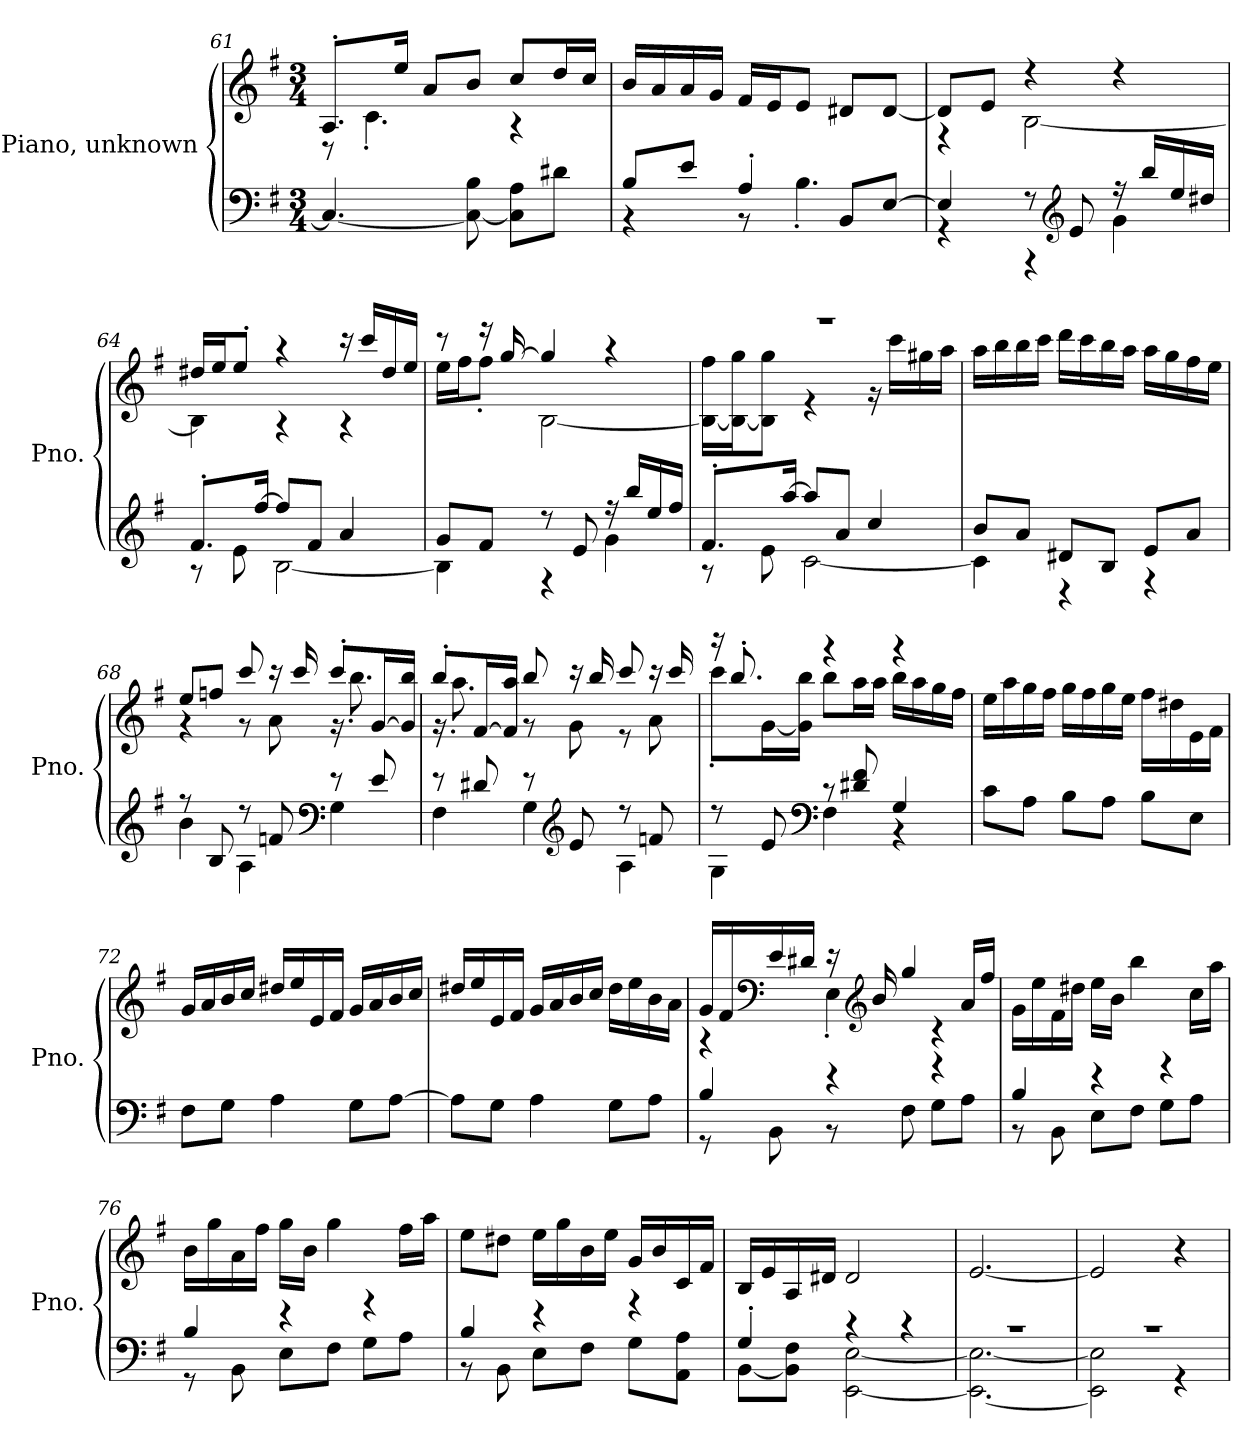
**kern	**kern
*part1	*part1
*staff2	*staff1
*I"Piano, unknown	*
*I'Pno.	*
!!LO:LB:g=z
*clefF4	*clefG2
*k[f#]	*k[f#]
*M3/4	*M3/4
=61	=61
*	*^
4.C/_	8.A'/L	8r
.	.	4.c'\
.	16ee/Jk	.
.	8a/L	.
8C\_ 8B\	8b/J	.
8C\] 8A\L	8cc/L	4r
8d#X\J	16dd/L	.
.	16cc/JJ	.
*	*v	*v
=62	=62
*^	*
8B/L	4r	16b/LL
.	.	16a/
8e/J	.	16a/
.	.	16g/JJ
4A'/	8r	16f#/LL
.	.	16e/J
.	4.B'\	8e/J
8BB/L	.	8d#X/L
[8E/J	.	[8d#/J
=63	=63	=63
*	*	*^
4E/]	4r	8d#/L]	4r
.	.	8e/J	.
8r	4r	4r	[2B\
*clefG2	*	*	*
8e/	.	.	.
16r	4g\	4r	.
16bb/LL	.	.	.
16ee/	.	.	.
16dd#X/JJ	.	.	.
=64	=64	=64	=64
8.f#'/L	8r	16dd#X/LL	4B\]
.	.	16ee/J	.
.	8e\	8ee'/J	.
[16ff#/Jk	.	.	.
8ff#/L]	[2B\	4r	4r
8f#/J	.	.	.
4a/	.	16r	4r
.	.	16ccc/LL	.
.	.	16dd#/	.
.	.	16ee/JJ	.
!!LO:LB:g=z	!!
=65	=65	=65	=65
8g/L	4B\]	8r	16ee\LL
.	.	.	16ff#\J
8f#/J	.	16r	8ff#'\J
.	.	[16gg/	.
8r	4r	4gg/]	[2B\
8e/	.	.	.
16r	4g\	4r	.
16bb/LL	.	.	.
16ee/	.	.	.
16ff#/JJ	.	.	.
=66	=66	=66	=66
8.f#'/L	8r	2.r	16B\_ 16ff#\LL
.	.	.	16B\_ 16gg\J
.	8e\	.	8B\] 8gg\J
[16aa/Jk	.	.	.
8aa/L]	[2c\	.	4r
8a/J	.	.	.
4cc/	.	.	16r
.	.	.	16ccc\LL
.	.	.	16gg#X\
.	.	.	16aa\JJ
*	*	*v	*v
=67	=67	=67
8b/L	4c\]	16aa\LL
.	.	16bb\
8a/J	.	16bb\
.	.	16ccc\JJ
8d#X/L	4r	16ddd\LL
.	.	16ccc\
8B/J	.	16bb\
.	.	16aa\JJ
8e/L	4r	16aa\LL
.	.	16gg\
8a/J	.	16ff#\
.	.	16ee\JJ
!!LO:LB:g=z
=68	=68	=68
*	*	*^
8r	4b\	8ee/L	4r
8B/	.	8ffn/J	.
8r	4A\	8ccc/	8r
8fn/	.	16r	8a\
.	.	16ccc/	.
*clefF4	*	*	*
8r	4G\	8ccc'/L	16r
.	.	.	8.bb'\
8e/	.	[16g/L	.
.	.	16g/] 16bb/JJ	.
=69	=69	=69	=69
8r	4F#\	8bb'/L	16r
.	.	.	8.aa'\
8d#X/	.	[16f#/L	.
.	.	16f#/] 16aa/JJ	.
8r	4G\	8bb/	8r
*clefG2	*	*	*
8e/	.	16r	8g\
.	.	16bb/	.
8r	4A\	8ccc/	8r
8fn/	.	16r	8a\
.	.	16ccc/	.
!!LO:LB:g=z	!!
=70	=70	=70	=70
8r	4G\	16r	8ccc'\L
.	.	8.bb'/	.
8e/	.	.	[16g\L
.	.	.	16g\] 16bb\JJ
*clefF4	*	*	*
8r	4F#\	4r	8bb\L
8d#X/ 8f#/	.	.	16aa\L
.	.	.	16aa\JJ
4G/	4r	4r	16bb\LL
.	.	.	16aa\
.	.	.	16gg\
.	.	.	16ff#\JJ
*v	*v	*	*
*	*v	*v
=71	=71
8c\L	16ee\LL
.	16aa\
8A\J	16gg\
.	16ff#\JJ
8B\L	16gg\LL
.	16ff#\
8A\J	16gg\
.	16ee\JJ
8B\L	16ff#\LL
.	16dd#X\
8E\J	16e\
.	16f#\JJ
=72	=72
8F#\L	16g/LL
.	16a/
8G\J	16b/
.	16cc/JJ
4A\	16dd#X/LL
.	16ee/
.	16e/
.	16f#/JJ
8G\L	16g/LL
.	16a/
[8A\J	16b/
.	16cc/JJ
!!LO:PB:g=z
=73	=73
8A\L]	16dd#X/LL
.	16ee/
8G\J	16e/
.	16f#/JJ
4A\	16g/LL
.	16a/
.	16b/
.	16cc/JJ
8G\L	16dd#\LL
.	16ee\
8A\J	16b\
.	16a\JJ
=74	=74
*^	*^
4B/	8r	16g/LL	4r
.	.	16f#/	.
*	*	*clefF4	*
.	8BB\	16e/	.
.	.	16d#X/JJ	.
4r	8r	16r	4E'\
*	*	*clefG2	*
.	.	16b/	.
.	8F#\	4gg/	.
4r	8G\L	.	4r
.	8A\J	16a/LL	.
.	.	16ff#/JJ	.
*	*	*v	*v
=75	=75	=75
4B/	8r	16g\LL
.	.	16ee\
.	8BB\	16f#\
.	.	16dd#X\JJ
4r	8E\L	16ee\LL
.	.	16b\JJ
.	8F#\J	4bb\
4r	8G\L	.
.	8A\J	16cc\LL
.	.	16aa\JJ
!!LO:LB:g=z
=76	=76	=76
4B/	8r	16b\LL
.	.	16gg\
.	8BB\	16a\
.	.	16ff#\JJ
4r	8E\L	16gg\LL
.	.	16b\JJ
.	8F#\J	4gg\
4r	8G\L	.
.	8A\J	16ff#\LL
.	.	16aa\JJ
=77	=77	=77
4B/	8r	8ee\L
.	8BB\	8dd#X\J
4r	8E\L	16ee\LL
.	.	16gg\
.	8F#\J	16b\
.	.	16ee\JJ
4r	8G\L	16g/LL
.	.	16b/
.	8AA\ 8A\J	16c/
.	.	16f#/JJ
=78	=78	=78
4G'/	[8BB\L	16B/LL
.	.	16e/
.	8BB\] 8F#\J	16A/
.	.	16d#X/JJ
4r	[2EE\ [2E\	2d#/
4r	.	.
=79	=79	=79
2.r	2.EE\_ 2.E\_	[2.e/
=80	=80	=80
2.r	2EE\] 2E\]	2e/]
.	4r	4r
*v	*v	*
=	=
*-	*-
